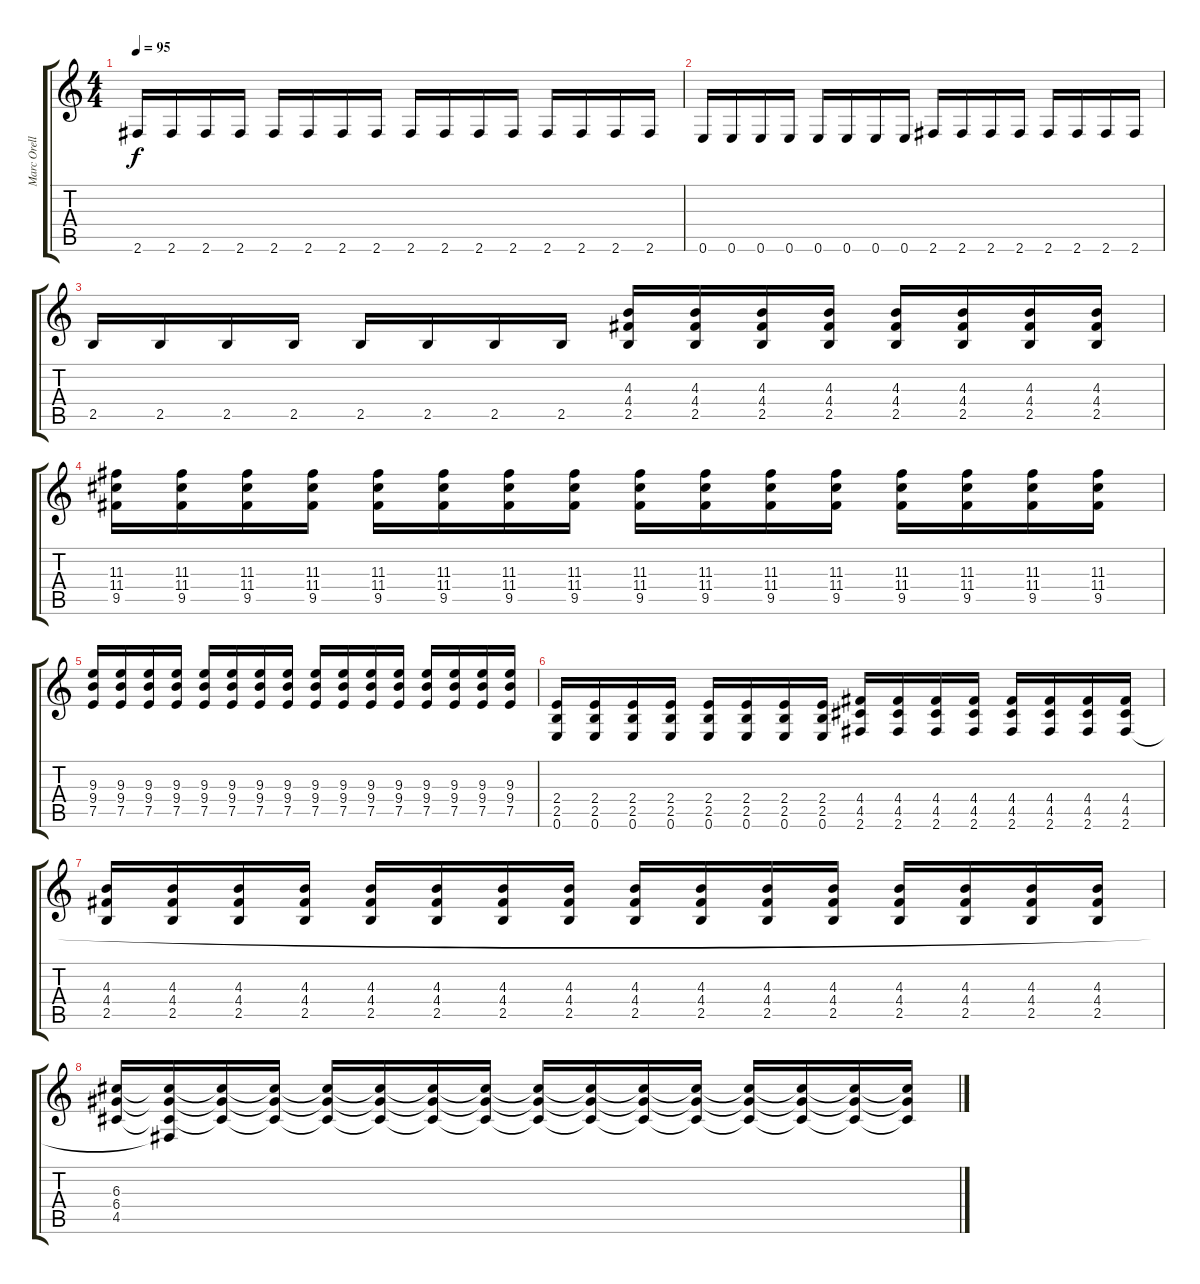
\track ("Marc Orell - Guitar 2" "Marc Orell") {instrument distortionguitar}
\staff {score tabs}
\tuning (E4 B3 G3 D3 A2 E2) {hide}
\ts (4 4)
\tempo 95
\clef g2
\ks c
2.6.16{dy f} 2.6.16 2.6.16 2.6.16 2.6.16 2.6.16 2.6.16 2.6.16 2.6.16 2.6.16 2.6.16 2.6.16 2.6.16 2.6.16 2.6.16 2.6.16 |
0.6.16 0.6.16 0.6.16 0.6.16 0.6.16 0.6.16 0.6.16 0.6.16 2.6.16 2.6.16 2.6.16 2.6.16 2.6.16 2.6.16 2.6.16 2.6.16 |
2.5.16 2.5.16 2.5.16 2.5.16 2.5.16 2.5.16 2.5.16 2.5.16 (4.3 4.4 2.5).16 (4.3 4.4 2.5).16 (4.3 4.4 2.5).16 (4.3 4.4 2.5).16 (4.3 4.4 2.5).16 (4.3 4.4 2.5).16 (4.3 4.4 2.5).16 (4.3 4.4 2.5).16 |
(11.3 11.4 9.5).16 (11.3 11.4 9.5).16 (11.3 11.4 9.5).16 (11.3 11.4 9.5).16 (11.3 11.4 9.5).16 (11.3 11.4 9.5).16 (11.3 11.4 9.5).16 (11.3 11.4 9.5).16 (11.3 11.4 9.5).16 (11.3 11.4 9.5).16 (11.3 11.4 9.5).16 (11.3 11.4 9.5).16 (11.3 11.4 9.5).16 (11.3 11.4 9.5).16 (11.3 11.4 9.5).16 (11.3 11.4 9.5).16 |
(9.3 9.4 7.5).16 (9.3 9.4 7.5).16 (9.3 9.4 7.5).16 (9.3 9.4 7.5).16 (9.3 9.4 7.5).16 (9.3 9.4 7.5).16 (9.3 9.4 7.5).16 (9.3 9.4 7.5).16 (9.3 9.4 7.5).16 (9.3 9.4 7.5).16 (9.3 9.4 7.5).16 (9.3 9.4 7.5).16 (9.3 9.4 7.5).16 (9.3 9.4 7.5).16 (9.3 9.4 7.5).16 (9.3 9.4 7.5).16 |
(2.4 2.5 0.6).16 (2.4 2.5 0.6).16 (2.4 2.5 0.6).16 (2.4 2.5 0.6).16 (2.4 2.5 0.6).16 (2.4 2.5 0.6).16 (2.4 2.5 0.6).16 (2.4 2.5 0.6).16 (4.4 4.5 2.6).16 (4.4 4.5 2.6).16 (4.4 4.5 2.6).16 (4.4 4.5 2.6).16 (4.4 4.5 2.6).16 (4.4 4.5 2.6).16 (4.4 4.5 2.6).16 (4.4 4.5 2.6).16 |
(4.3 4.4 2.5).16 (4.3 4.4 2.5).16 (4.3 4.4 2.5).16 (4.3 4.4 2.5).16 (4.3 4.4 2.5).16 (4.3 4.4 2.5).16 (4.3 4.4 2.5).16 (4.3 4.4 2.5).16 (4.3 4.4 2.5).16 (4.3 4.4 2.5).16 (4.3 4.4 2.5).16 (4.3 4.4 2.5).16 (4.3 4.4 2.5).16 (4.3 4.4 2.5).16 (4.3 4.4 2.5).16 (4.3 4.4 2.5).16 |
(6.3 6.4 4.5).16 (6.3{t} 6.4{t} 4.5{t} 2.6{t}).16 (6.3{t} 6.4{t} 4.5{t}).16 (6.3{t} 6.4{t} 4.5{t}).16 (6.3{t} 6.4{t} 4.5{t}).16 (6.3{t} 6.4{t} 4.5{t}).16 (6.3{t} 6.4{t} 4.5{t}).16 (6.3{t} 6.4{t} 4.5{t}).16 (6.3{t} 6.4{t} 4.5{t}).16 (6.3{t} 6.4{t} 4.5{t}).16 (6.3{t} 6.4{t} 4.5{t}).16 (6.3{t} 6.4{t} 4.5{t}).16 (6.3{t} 6.4{t} 4.5{t}).16 (6.3{t} 6.4{t} 4.5{t}).16 (6.3{t} 6.4{t} 4.5{t}).16 (6.3{t} 6.4{t} 4.5{t}).16
